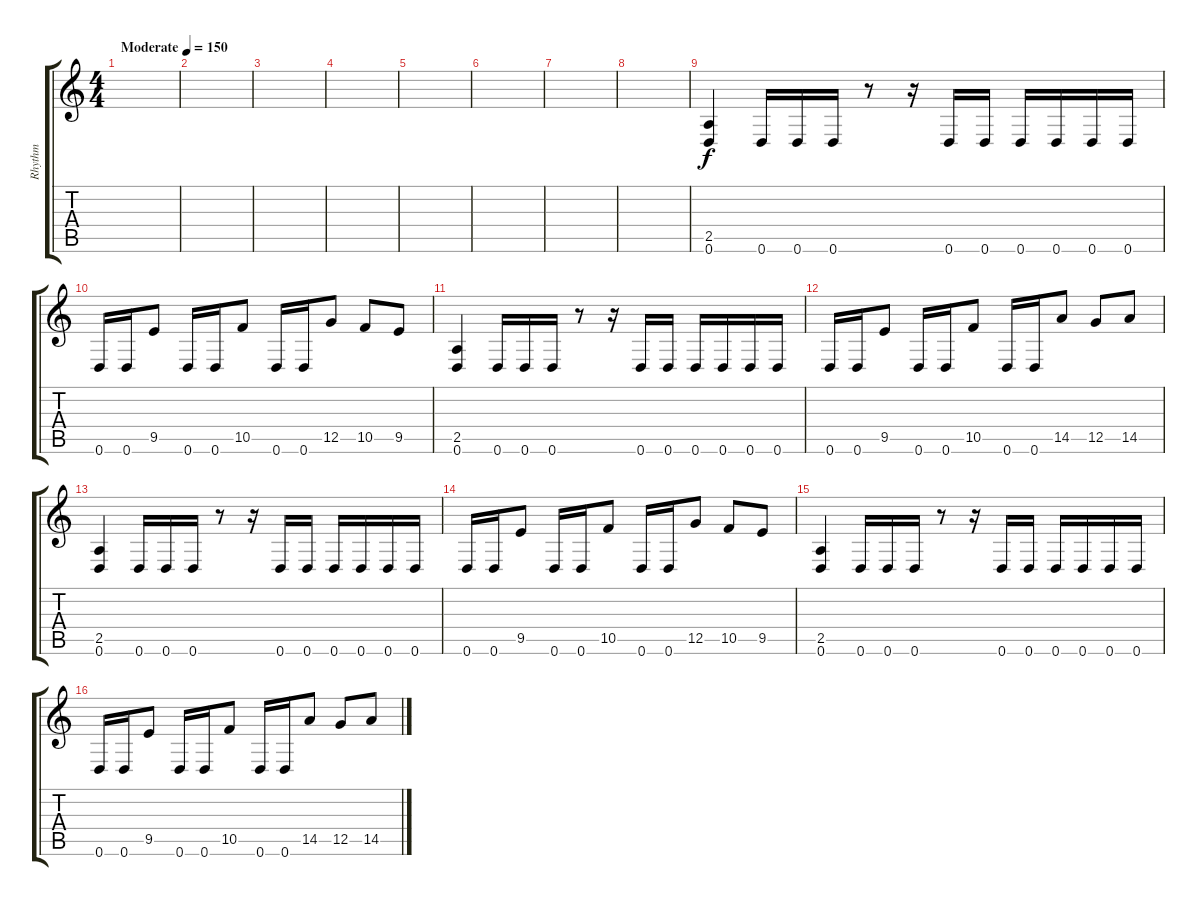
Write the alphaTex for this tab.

\track ("Rhythm" "Rhythm") {instrument distortionguitar}
\staff {score tabs}
\tuning (D4 A3 F3 C3 G2 D2) {hide}
\ts (4 4)
\tempo (150 "Moderate")
\clef g2
\ks c
|
|
|
|
|
|
|
|
(2.5 0.6).4 0.6.16 0.6.16 0.6.16 r.8 r.16 0.6.16 0.6.16 0.6.16 0.6.16 0.6.16 0.6.16 |
0.6.16 0.6.16 9.5.8 0.6.16 0.6.16 10.5.8 0.6.16 0.6.16 12.5.8 10.5.8 9.5.8 |
(2.5 0.6).4 0.6.16 0.6.16 0.6.16 r.8 r.16 0.6.16 0.6.16 0.6.16 0.6.16 0.6.16 0.6.16 |
0.6.16 0.6.16 9.5.8 0.6.16 0.6.16 10.5.8 0.6.16 0.6.16 14.5.8 12.5.8 14.5.8 |
(2.5 0.6).4 0.6.16 0.6.16 0.6.16 r.8 r.16 0.6.16 0.6.16 0.6.16 0.6.16 0.6.16 0.6.16 |
0.6.16 0.6.16 9.5.8 0.6.16 0.6.16 10.5.8 0.6.16 0.6.16 12.5.8 10.5.8 9.5.8 |
(2.5 0.6).4 0.6.16 0.6.16 0.6.16 r.8 r.16 0.6.16 0.6.16 0.6.16 0.6.16 0.6.16 0.6.16 |
0.6.16 0.6.16 9.5.8 0.6.16 0.6.16 10.5.8 0.6.16 0.6.16 14.5.8 12.5.8 14.5.8
